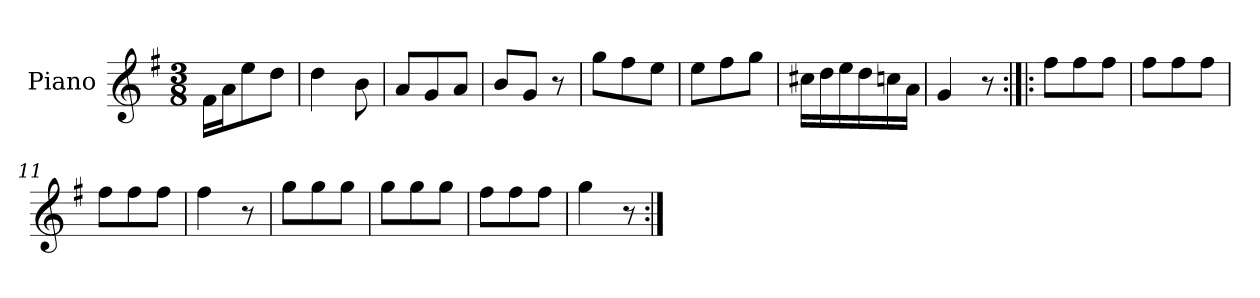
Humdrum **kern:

**kern
*part1
*staff1
*I"Piano
*I'Pno.
*clefG2
*k[f#]
*M3/8
=1
16f#\LL
16a\J
8ee\
8dd\J
=2
4dd\
8b\
=3
8a/L
8g/
8a/J
=4
8b/L
8g/J
8r
=5
8gg\L
8ff#\
8ee\J
=6
8ee\L
8ff#\
8gg\J
=7
16cc#X\LL
16dd\
16ee\
16dd\
16ccn\
16a\JJ
=8
4g/
8r
=9:|!|:
8ff#\L
8ff#\
8ff#\J
=10
8ff#\L
8ff#\
8ff#\J
=11
8ff#\L
8ff#\
8ff#\J
=12
4ff#\
8r
=13
8gg\L
8gg\
8gg\J
=14
8gg\L
8gg\
8gg\J
=15
8ff#\L
8ff#\
8ff#\J
=16
4gg\
8r
=:|!
*-
